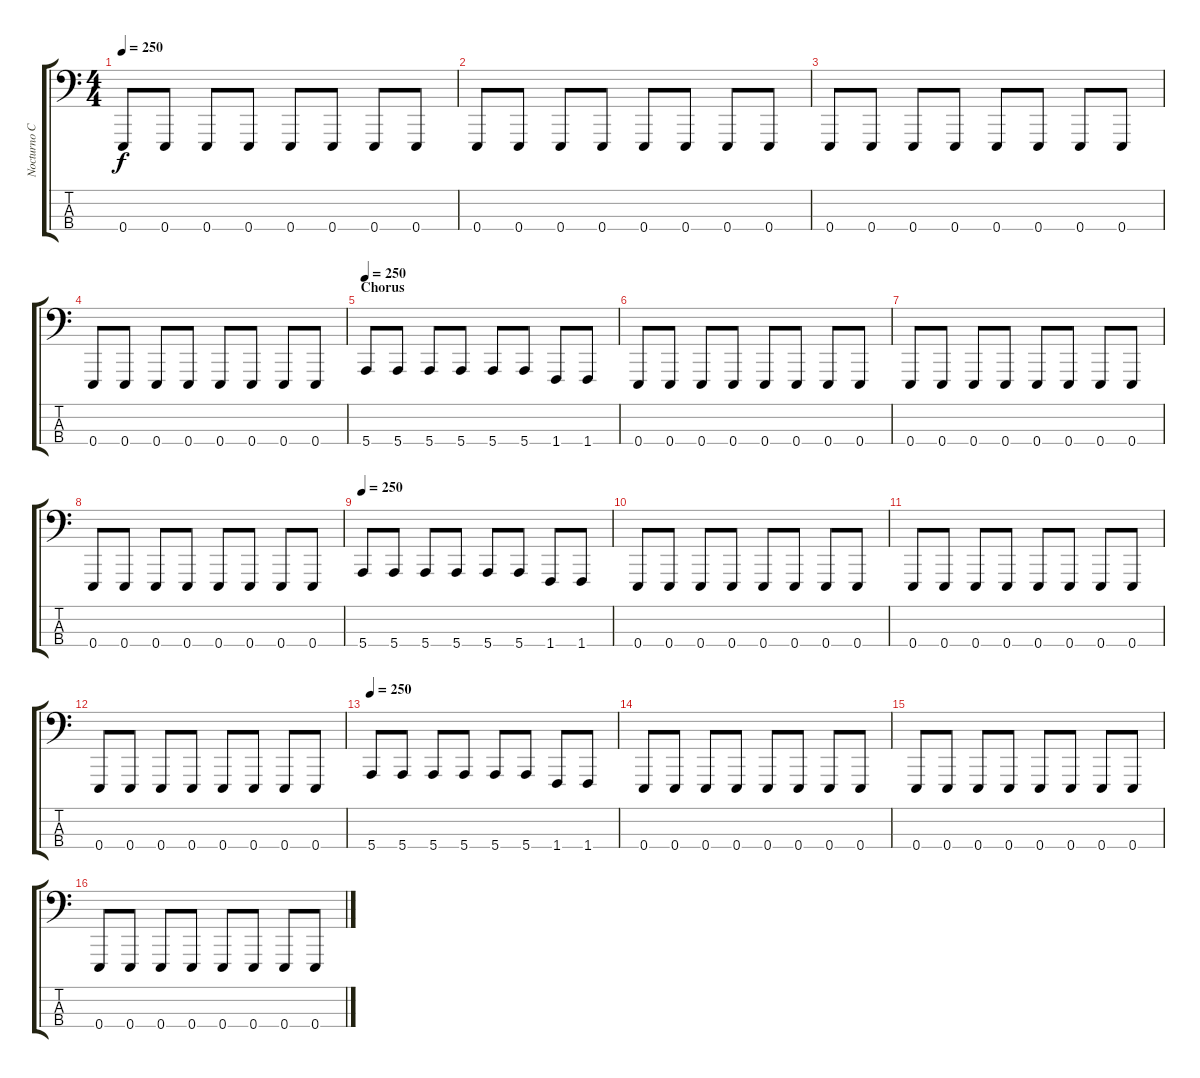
\track ("Nocturno Culto" "Nocturno C") {instrument cello}
\staff {score tabs}
\tuning (G2 D2 A1 E1) {hide}
\ts (4 4)
\tempo 250
\clef f4
\ks c
0.4.8{dy f} 0.4.8 0.4.8 0.4.8 0.4.8 0.4.8 0.4.8 0.4.8 |
0.4.8 0.4.8 0.4.8 0.4.8 0.4.8 0.4.8 0.4.8 0.4.8 |
0.4.8 0.4.8 0.4.8 0.4.8 0.4.8 0.4.8 0.4.8 0.4.8 |
0.4.8 0.4.8 0.4.8 0.4.8 0.4.8 0.4.8 0.4.8 0.4.8 |
\section ("" "Chorus")
\tempo 250
5.4.8 5.4.8 5.4.8 5.4.8 5.4.8 5.4.8 1.4.8 1.4.8 |
0.4.8 0.4.8 0.4.8 0.4.8 0.4.8 0.4.8 0.4.8 0.4.8 |
0.4.8 0.4.8 0.4.8 0.4.8 0.4.8 0.4.8 0.4.8 0.4.8 |
0.4.8 0.4.8 0.4.8 0.4.8 0.4.8 0.4.8 0.4.8 0.4.8 |
\tempo 250
5.4.8 5.4.8 5.4.8 5.4.8 5.4.8 5.4.8 1.4.8 1.4.8 |
0.4.8 0.4.8 0.4.8 0.4.8 0.4.8 0.4.8 0.4.8 0.4.8 |
0.4.8 0.4.8 0.4.8 0.4.8 0.4.8 0.4.8 0.4.8 0.4.8 |
0.4.8 0.4.8 0.4.8 0.4.8 0.4.8 0.4.8 0.4.8 0.4.8 |
\tempo 250
5.4.8 5.4.8 5.4.8 5.4.8 5.4.8 5.4.8 1.4.8 1.4.8 |
0.4.8 0.4.8 0.4.8 0.4.8 0.4.8 0.4.8 0.4.8 0.4.8 |
0.4.8 0.4.8 0.4.8 0.4.8 0.4.8 0.4.8 0.4.8 0.4.8 |
0.4.8 0.4.8 0.4.8 0.4.8 0.4.8 0.4.8 0.4.8 0.4.8
